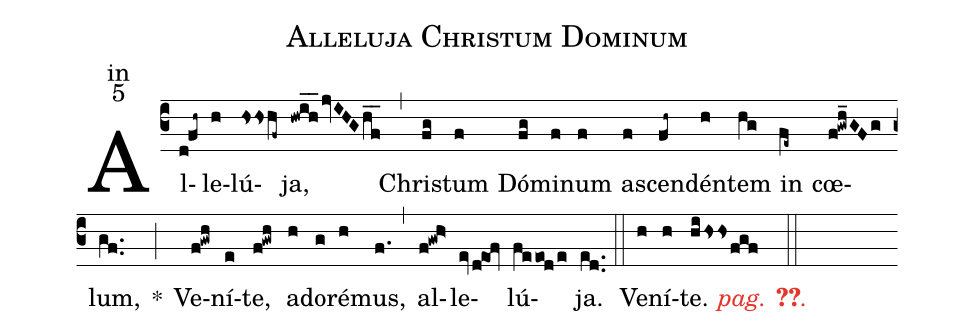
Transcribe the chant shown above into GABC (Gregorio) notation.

name:Alleluja Christum Dominum;
office-part:in;
mode:5;
%%
(c3)Al(d!fh~)le(h)lú(hsshf~)ja,(hwih__/jvIHGhf__) (,)
Chri(fg)stum(f) Dó(fg)mi(f)num(f)
a(f)scen(fh~)dén(h)tem(hg) in(fe~) cœ(f!gwh_GFg)lum,(gf..)  <sp>*</sp>(;)
Ve(f!gwh)ní(e)te,(f!gwh) a(h)do(g)ré(h)mus,(f.) (,)
al(f!gwh>)le(ev/d!eo!fv)lú(fe/eod/e)ja.(ed..) (::)

Ve(h)ní(h)t{e}. <c><i>pag. <v>\pageref{M-ORIP5}</v>.</i></c>(hi/hss/fgf ::)
